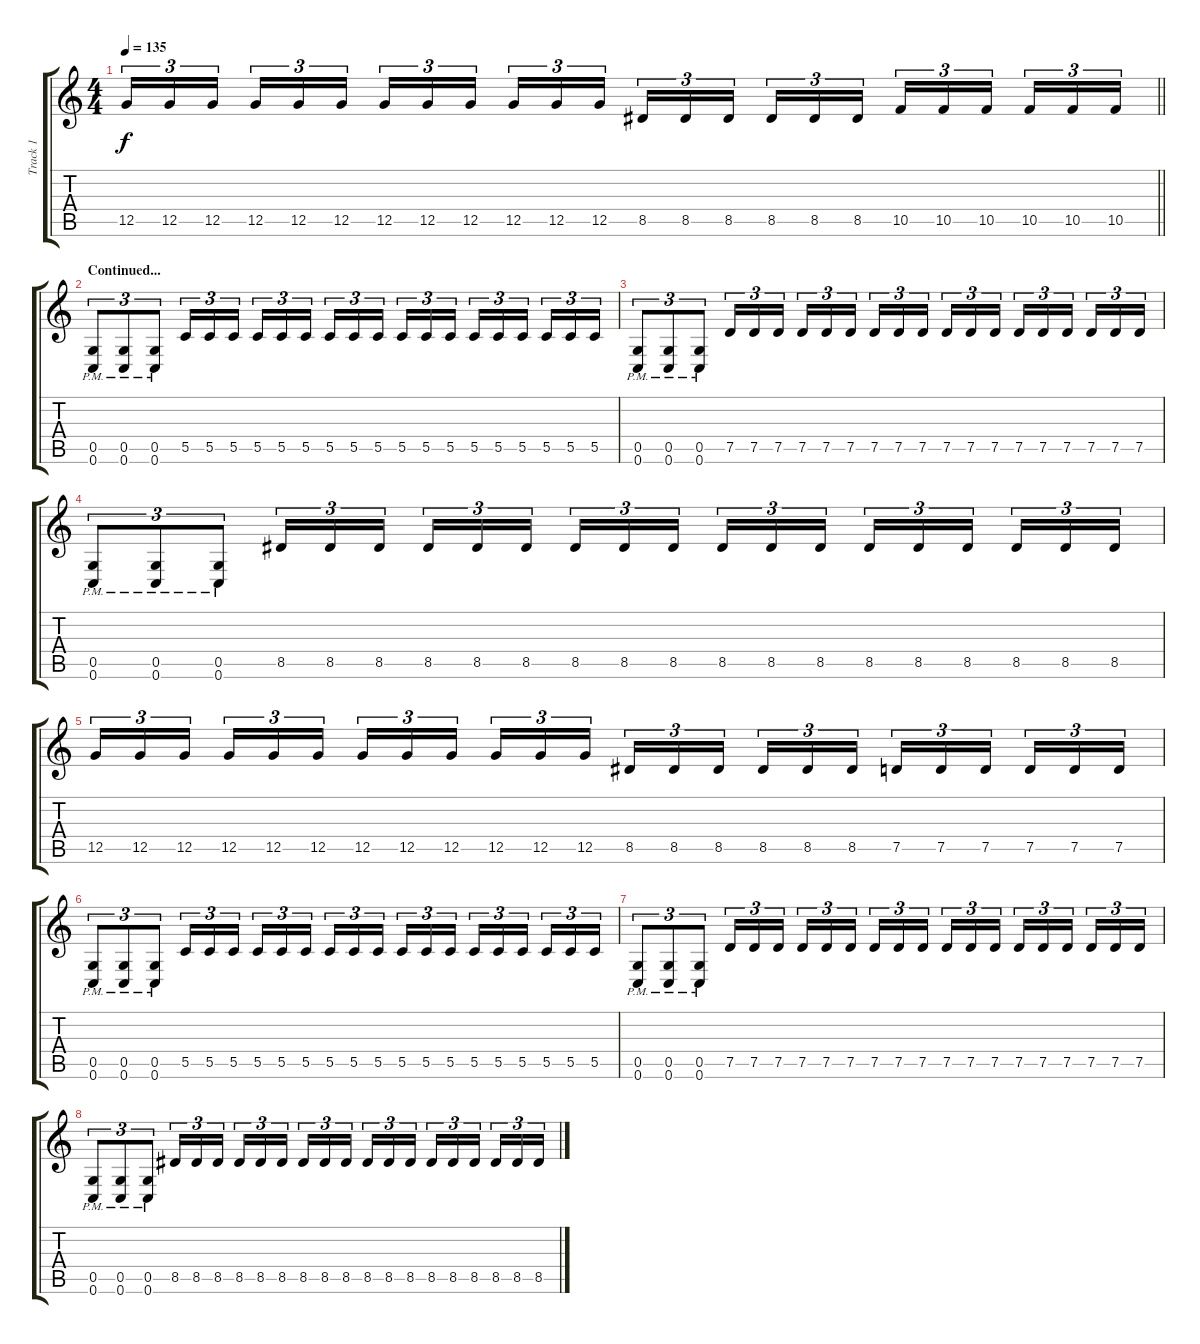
\track ("Track 1" "Track 1") {instrument distortionguitar}
\staff {score tabs}
\tuning (D4 A3 F3 C3 G2 C2) {hide}
\ts (4 4)
\tempo 135
\clef g2
\barLineRight lightlight
\ks c
12.5.16{tu (3 2) dy f} 12.5.16{tu (3 2)} 12.5.16{tu (3 2) beam splitsecondary} 12.5.16{tu (3 2)} 12.5.16{tu (3 2)} 12.5.16{tu (3 2)} 12.5.16{tu (3 2)} 12.5.16{tu (3 2)} 12.5.16{tu (3 2) beam splitsecondary} 12.5.16{tu (3 2)} 12.5.16{tu (3 2)} 12.5.16{tu (3 2)} 8.5.16{tu (3 2)} 8.5.16{tu (3 2)} 8.5.16{tu (3 2) beam splitsecondary} 8.5.16{tu (3 2)} 8.5.16{tu (3 2)} 8.5.16{tu (3 2)} 10.5.16{tu (3 2)} 10.5.16{tu (3 2)} 10.5.16{tu (3 2) beam splitsecondary} 10.5.16{tu (3 2)} 10.5.16{tu (3 2)} 10.5.16{tu (3 2)} |
\section ("" "Continued...")
(0.5{pm} 0.6{pm}).8{tu (3 2)} (0.5{pm} 0.6{pm}).8{tu (3 2)} (0.5{pm} 0.6{pm}).8{tu (3 2)} 5.5.16{tu (3 2)} 5.5.16{tu (3 2)} 5.5.16{tu (3 2) beam splitsecondary} 5.5.16{tu (3 2)} 5.5.16{tu (3 2)} 5.5.16{tu (3 2)} 5.5.16{tu (3 2)} 5.5.16{tu (3 2)} 5.5.16{tu (3 2) beam splitsecondary} 5.5.16{tu (3 2)} 5.5.16{tu (3 2)} 5.5.16{tu (3 2)} 5.5.16{tu (3 2)} 5.5.16{tu (3 2)} 5.5.16{tu (3 2) beam splitsecondary} 5.5.16{tu (3 2)} 5.5.16{tu (3 2)} 5.5.16{tu (3 2)} |
(0.5{pm} 0.6{pm}).8{tu (3 2)} (0.5{pm} 0.6{pm}).8{tu (3 2)} (0.5{pm} 0.6{pm}).8{tu (3 2)} 7.5.16{tu (3 2)} 7.5.16{tu (3 2)} 7.5.16{tu (3 2) beam splitsecondary} 7.5.16{tu (3 2)} 7.5.16{tu (3 2)} 7.5.16{tu (3 2)} 7.5.16{tu (3 2)} 7.5.16{tu (3 2)} 7.5.16{tu (3 2) beam splitsecondary} 7.5.16{tu (3 2)} 7.5.16{tu (3 2)} 7.5.16{tu (3 2)} 7.5.16{tu (3 2)} 7.5.16{tu (3 2)} 7.5.16{tu (3 2) beam splitsecondary} 7.5.16{tu (3 2)} 7.5.16{tu (3 2)} 7.5.16{tu (3 2)} |
(0.5{pm} 0.6{pm}).8{tu (3 2)} (0.5{pm} 0.6{pm}).8{tu (3 2)} (0.5{pm} 0.6{pm}).8{tu (3 2)} 8.5.16{tu (3 2)} 8.5.16{tu (3 2)} 8.5.16{tu (3 2) beam splitsecondary} 8.5.16{tu (3 2)} 8.5.16{tu (3 2)} 8.5.16{tu (3 2)} 8.5.16{tu (3 2)} 8.5.16{tu (3 2)} 8.5.16{tu (3 2) beam splitsecondary} 8.5.16{tu (3 2)} 8.5.16{tu (3 2)} 8.5.16{tu (3 2)} 8.5.16{tu (3 2)} 8.5.16{tu (3 2)} 8.5.16{tu (3 2) beam splitsecondary} 8.5.16{tu (3 2)} 8.5.16{tu (3 2)} 8.5.16{tu (3 2)} |
12.5.16{tu (3 2)} 12.5.16{tu (3 2)} 12.5.16{tu (3 2) beam splitsecondary} 12.5.16{tu (3 2)} 12.5.16{tu (3 2)} 12.5.16{tu (3 2)} 12.5.16{tu (3 2)} 12.5.16{tu (3 2)} 12.5.16{tu (3 2) beam splitsecondary} 12.5.16{tu (3 2)} 12.5.16{tu (3 2)} 12.5.16{tu (3 2)} 8.5.16{tu (3 2)} 8.5.16{tu (3 2)} 8.5.16{tu (3 2) beam splitsecondary} 8.5.16{tu (3 2)} 8.5.16{tu (3 2)} 8.5.16{tu (3 2)} 7.5.16{tu (3 2)} 7.5.16{tu (3 2)} 7.5.16{tu (3 2) beam splitsecondary} 7.5.16{tu (3 2)} 7.5.16{tu (3 2)} 7.5.16{tu (3 2)} |
(0.5{pm} 0.6{pm}).8{tu (3 2)} (0.5{pm} 0.6{pm}).8{tu (3 2)} (0.5{pm} 0.6{pm}).8{tu (3 2)} 5.5.16{tu (3 2)} 5.5.16{tu (3 2)} 5.5.16{tu (3 2) beam splitsecondary} 5.5.16{tu (3 2)} 5.5.16{tu (3 2)} 5.5.16{tu (3 2)} 5.5.16{tu (3 2)} 5.5.16{tu (3 2)} 5.5.16{tu (3 2) beam splitsecondary} 5.5.16{tu (3 2)} 5.5.16{tu (3 2)} 5.5.16{tu (3 2)} 5.5.16{tu (3 2)} 5.5.16{tu (3 2)} 5.5.16{tu (3 2) beam splitsecondary} 5.5.16{tu (3 2)} 5.5.16{tu (3 2)} 5.5.16{tu (3 2)} |
(0.5{pm} 0.6{pm}).8{tu (3 2)} (0.5{pm} 0.6{pm}).8{tu (3 2)} (0.5{pm} 0.6{pm}).8{tu (3 2)} 7.5.16{tu (3 2)} 7.5.16{tu (3 2)} 7.5.16{tu (3 2) beam splitsecondary} 7.5.16{tu (3 2)} 7.5.16{tu (3 2)} 7.5.16{tu (3 2)} 7.5.16{tu (3 2)} 7.5.16{tu (3 2)} 7.5.16{tu (3 2) beam splitsecondary} 7.5.16{tu (3 2)} 7.5.16{tu (3 2)} 7.5.16{tu (3 2)} 7.5.16{tu (3 2)} 7.5.16{tu (3 2)} 7.5.16{tu (3 2) beam splitsecondary} 7.5.16{tu (3 2)} 7.5.16{tu (3 2)} 7.5.16{tu (3 2)} |
(0.5{pm} 0.6{pm}).8{tu (3 2)} (0.5{pm} 0.6{pm}).8{tu (3 2)} (0.5{pm} 0.6{pm}).8{tu (3 2)} 8.5.16{tu (3 2)} 8.5.16{tu (3 2)} 8.5.16{tu (3 2) beam splitsecondary} 8.5.16{tu (3 2)} 8.5.16{tu (3 2)} 8.5.16{tu (3 2)} 8.5.16{tu (3 2)} 8.5.16{tu (3 2)} 8.5.16{tu (3 2) beam splitsecondary} 8.5.16{tu (3 2)} 8.5.16{tu (3 2)} 8.5.16{tu (3 2)} 8.5.16{tu (3 2)} 8.5.16{tu (3 2)} 8.5.16{tu (3 2) beam splitsecondary} 8.5.16{tu (3 2)} 8.5.16{tu (3 2)} 8.5.16{tu (3 2)}
